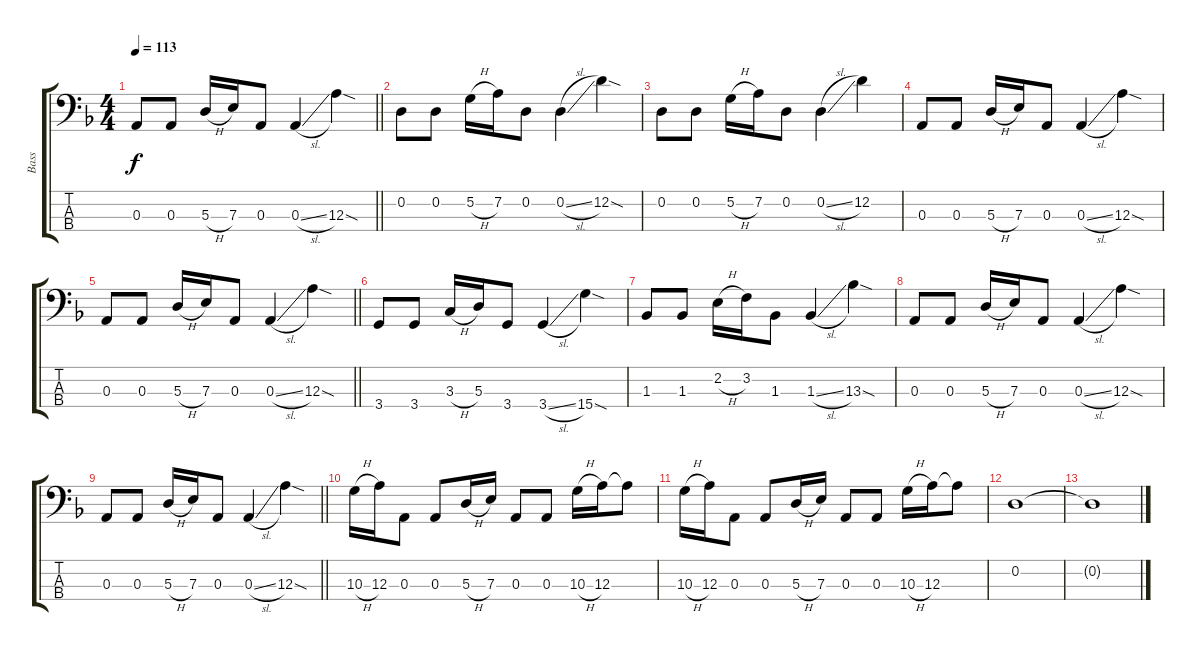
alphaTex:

\track ("Bass " "Bass ") {instrument electricbassfinger}
\staff {score tabs}
\tuning (G2 D2 A1 E1) {hide}
\ts (4 4)
\tempo 113
\clef f4
\barLineRight lightlight
\ks dminor
0.3.8{dy f} 0.3.8 5.3{h}.16 7.3.16 0.3.8 0.3{sl}.4 12.3{sod}.4 |
\section ("" "")
0.2.8 0.2.8 5.2{h}.16 7.2.16 0.2.8 0.2{sl}.4 12.2{sod}.4 |
0.2.8 0.2.8 5.2{h}.16 7.2.16 0.2.8 0.2{sl}.4 12.2.4 |
0.3.8 0.3.8 5.3{h}.16 7.3.16 0.3.8 0.3{sl}.4 12.3{sod}.4 |
\barLineRight lightlight
0.3.8 0.3.8 5.3{h}.16 7.3.16 0.3.8 0.3{sl}.4 12.3{sod}.4 |
\section ("" "")
3.4.8 3.4.8 3.3{h}.16 5.3.16 3.4.8 3.4{sl}.4 15.4{sod}.4 |
1.3.8 1.3.8 2.2{h}.16 3.2.16 1.3.8 1.3{sl}.4 13.3{sod}.4 |
0.3.8 0.3.8 5.3{h}.16 7.3.16 0.3.8 0.3{sl}.4 12.3{sod}.4 |
\barLineRight lightlight
0.3.8 0.3.8 5.3{h}.16 7.3.16 0.3.8 0.3{sl}.4 12.3{sod}.4 |
\section ("" "")
10.3{h}.16 12.3.16 0.3.8 0.3.8 5.3{h}.16 7.3.16 0.3.8 0.3.8 10.3{h}.16 12.3.16 12.3{t}.8 |
10.3{h}.16 12.3.16 0.3.8 0.3.8 5.3{h}.16 7.3.16 0.3.8 0.3.8 10.3{h}.16 12.3.16 12.3{t}.8 |
0.2.1 |
0.2{t}.1
